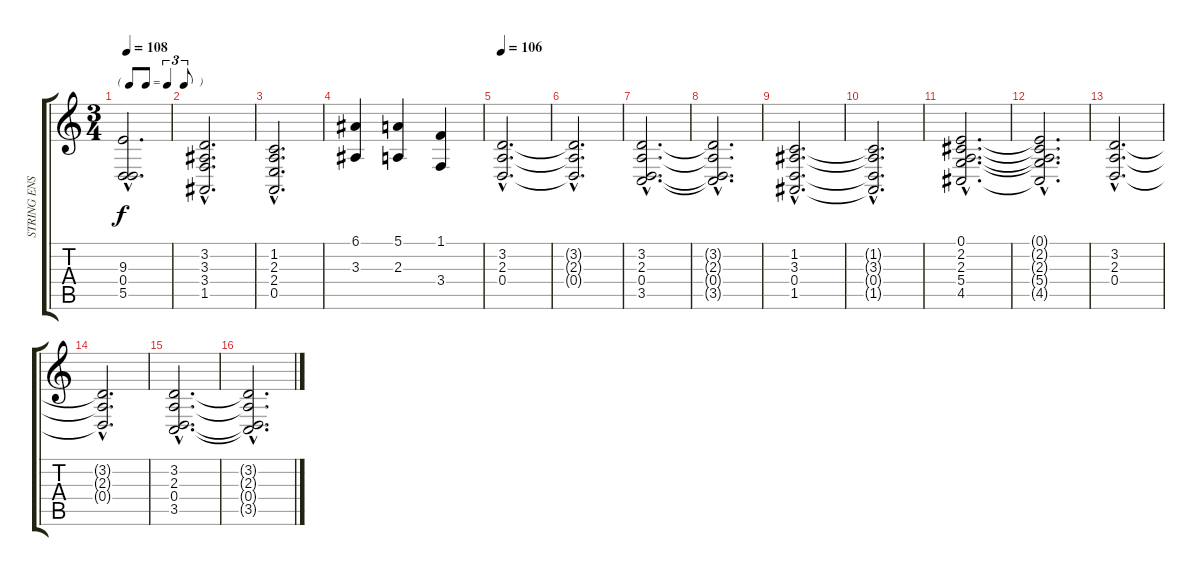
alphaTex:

\track ("STRING ENSEMBLE" "STRING ENS") {instrument stringensemble1}
\staff {score tabs}
\tuning (E4 B3 G3 D3 A2 E2) {hide}
\ts (3 4)
\tf triplet8th
\tempo 108
\clef g2
\ks c
(9.3{hac} 0.4{hac} 5.5{hac}).2{d dy f} |
(3.2{hac} 3.3{hac} 3.4{hac} 1.5{hac}).2{d} |
(1.2{hac} 2.3{hac} 2.4{hac} 0.5{hac}).2{d} |
(6.1 3.3).4 (5.1 2.3).4 (1.1 3.4).4 |
\tempo 106
(3.2{hac} 2.3{hac} 0.4{hac}).2{d} |
(3.2{hac t} 2.3{hac t} 0.4{hac t}).2{d} |
(3.2{hac} 2.3{hac} 0.4{hac} 3.5{hac}).2{d} |
(3.2{hac t} 2.3{hac t} 0.4{hac t} 3.5{hac t}).2{d} |
(1.2{hac} 3.3{hac} 0.4{hac} 1.5{hac}).2{d} |
(1.2{hac t} 3.3{hac t} 0.4{hac t} 1.5{hac t}).2{d} |
(0.1{hac} 2.2{hac} 2.3{hac} 5.4{hac} 4.5{hac}).2{d} |
(0.1{hac t} 2.2{hac t} 2.3{hac t} 5.4{hac t} 4.5{hac t}).2{d} |
(3.2{hac} 2.3{hac} 0.4{hac}).2{d} |
(3.2{hac t} 2.3{hac t} 0.4{hac t}).2{d} |
(3.2{hac} 2.3{hac} 0.4{hac} 3.5{hac}).2{d} |
(3.2{hac t} 2.3{hac t} 0.4{hac t} 3.5{hac t}).2{d}
